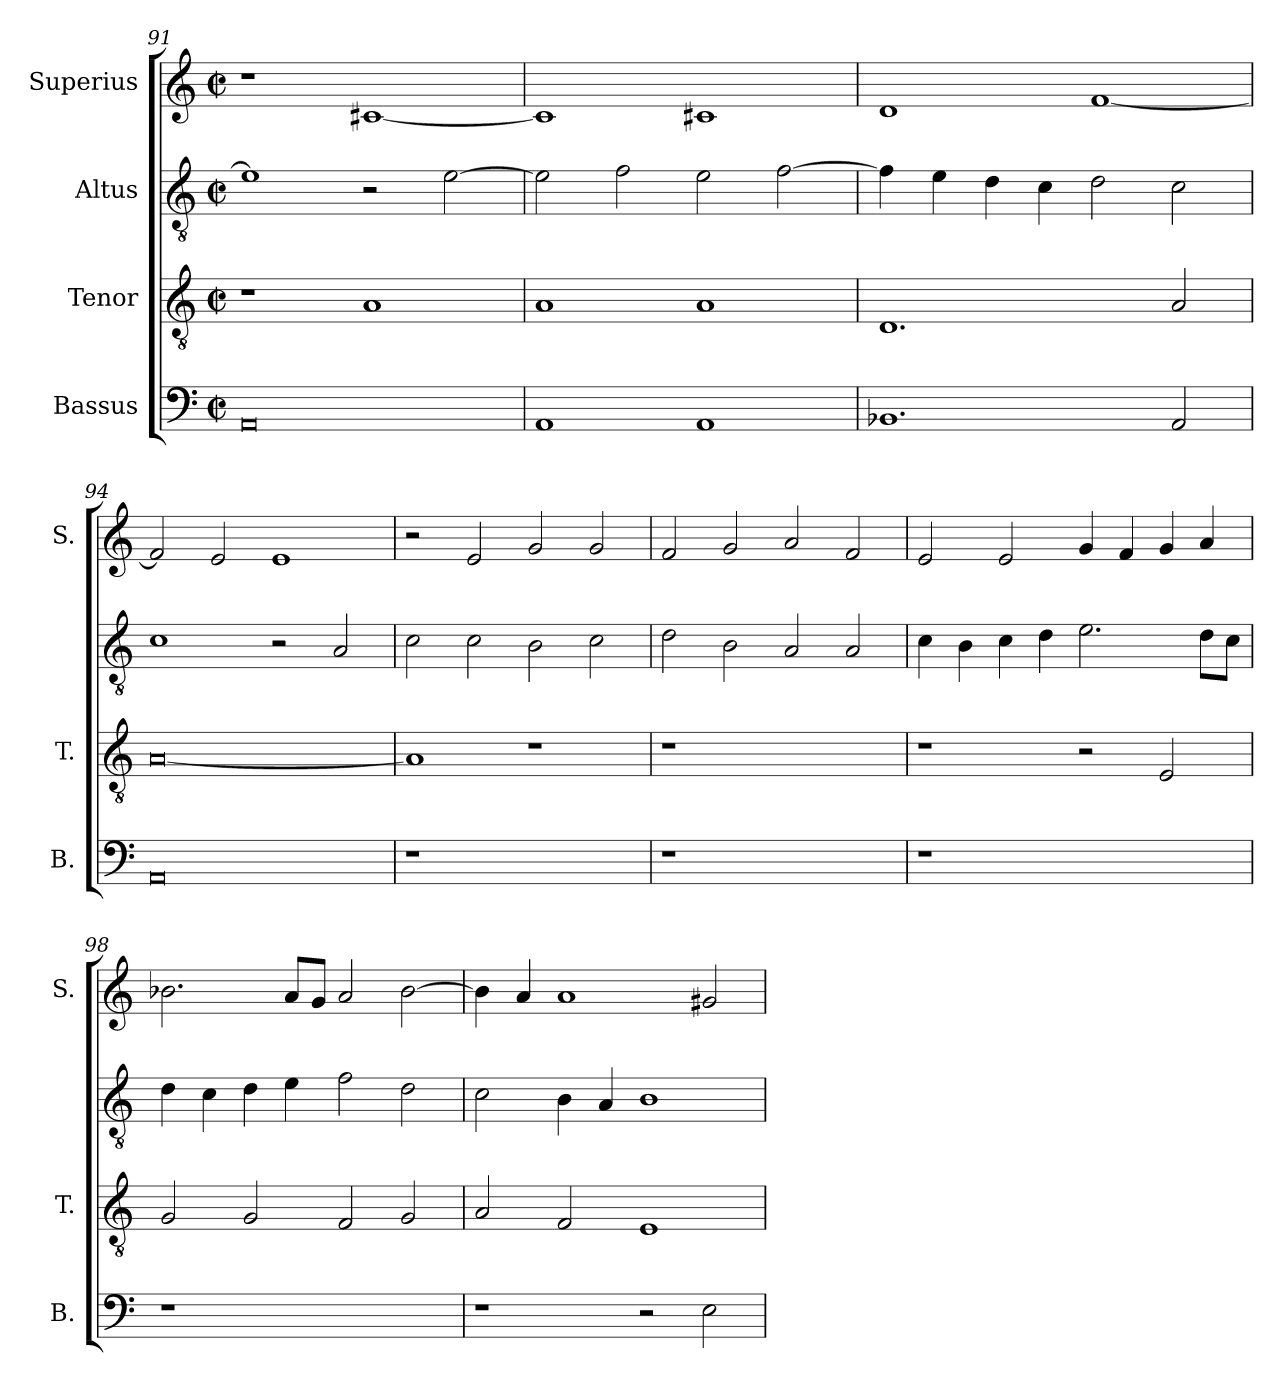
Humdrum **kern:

**kern	**kern	**kern	**kern
*part4	*part3	*part2	*part1
*staff4	*staff3	*staff2	*staff1
*I"Bassus	*I"Tenor	*I"Altus	*I"Superius
*I'B.	*I'T.	*	*I'S.
*clefF4	*clefGv2	*clefGv2	*clefG2
*	*ITrd7c12	*ITrd7c12	*
*k[]	*k[]	*k[]	*k[]
*C:	*C:	*C:	*C:
*M2/2	*M2/2	*M2/2	*M2/2
*met(c|)	*met(c|)	*met(c|)	*met(c|)
=91	=91	=91	=91
0AAi	1r	1Ei]	1r
.	1AAi	2r	[<1c#Xi
.	.	[>2Ei\	.
!!LO:LB:g=z
=92	=92	=92	=92
1AAi	1AAi	2Ei\]	1c#i]
.	.	2Fi\	.
1AAi	1AAi	2Ei\	1c#Xi
.	.	[>2Fi\	.
=93	=93	=93	=93
1.BB-Xi	1.DDi	4Fi\]	1di
.	.	4Ei\	.
.	.	4Di\	.
.	.	4Ci\	.
.	.	2Di\	[<1fi
2AAi/	2AAi/	2Ci\	.
=94	=94	=94	=94
0AAi	[<0AAi	1Ci	2fi/]
.	.	.	2ei/
.	.	2r	1ei
.	.	2AAi/	.
=95	=95	=95	=95
!LO:N:vis=1	!	!	!
1r	1AAi]	2Ci\	2r
.	.	2Ci\	2ei/
1ryy	1r	2BBi\	2gi/
.	.	2Ci\	2gi/
=96	=96	=96	=96
!LO:N:vis=1	!LO:N:vis=1	!	!
1r	1r	2Di\	2fi/
.	.	2BBi\	2gi/
1ryy	1ryy	2AAi/	2ai/
.	.	2AAi/	2fi/
!!LO:LB:g=z
=97	=97	=97	=97
!LO:N:vis=1	!	!	!
1r	1r	4Ci\	2ei/
.	.	4BBi\	.
.	.	4Ci\	2ei/
.	.	4Di\	.
1ryy	2r	2.Ei\	4gi/
.	.	.	4fi/
.	2EEi/	.	4gi/
.	.	8Di\L	4ai/
.	.	8Ci\J	.
=98	=98	=98	=98
!LO:N:vis=1	!	!	!
1r	2GGi/	4Di\	2.b-Xi\
.	.	4Ci\	.
.	2GGi/	4Di\	.
.	.	4Ei\	8ai/L
.	.	.	8gi/J
1ryy	2FFi/	2Fi\	2ai/
.	2GGi/	2Di\	[>2b-i\
=99	=99	=99	=99
1r	2AAi/	2Ci\	4b-i\]
.	.	.	4ai/
.	2FFi/	4BBi\	1ai
.	.	4AAi/	.
2r	1EEi	1BBi	.
2Ei\	.	.	2g#Xi/
=	=	=	=
*-	*-	*-	*-
